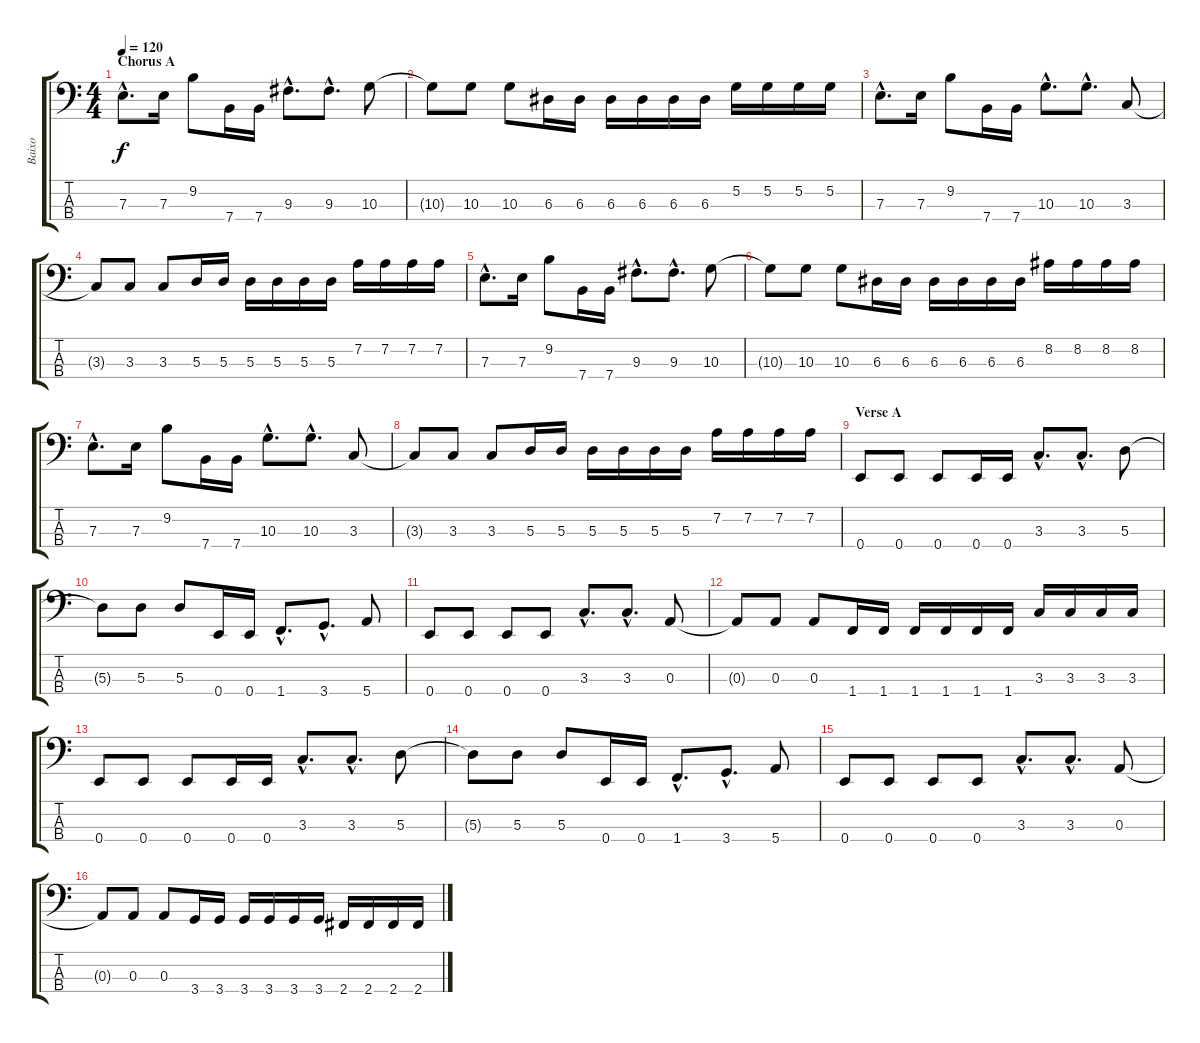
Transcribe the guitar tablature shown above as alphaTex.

\track ("Baixo" "Baixo") {instrument electricbassfinger}
\staff {score tabs}
\tuning (G2 D2 A1 E1) {hide}
\ts (4 4)
\section ("" "Chorus A")
\tempo 120
\clef f4
\ks c
7.3{hac}.8{d dy f} 7.3.16 9.2.8 7.4.16 7.4.16 9.3{hac}.8{d} 9.3{hac}.8{d} 10.3.8 |
10.3{t}.8 10.3.8 10.3.8 6.3.16 6.3.16 6.3.16 6.3.16 6.3.16 6.3.16 5.2.16 5.2.16 5.2.16 5.2.16 |
7.3{hac}.8{d} 7.3.16 9.2.8 7.4.16 7.4.16 10.3{hac}.8{d} 10.3{hac}.8{d} 3.3.8 |
3.3{t}.8 3.3.8 3.3.8 5.3.16 5.3.16 5.3.16 5.3.16 5.3.16 5.3.16 7.2.16 7.2.16 7.2.16 7.2.16 |
7.3{hac}.8{d} 7.3.16 9.2.8 7.4.16 7.4.16 9.3{hac}.8{d} 9.3{hac}.8{d} 10.3.8 |
10.3{t}.8 10.3.8 10.3.8 6.3.16 6.3.16 6.3.16 6.3.16 6.3.16 6.3.16 8.2.16 8.2.16 8.2.16 8.2.16 |
7.3{hac}.8{d} 7.3.16 9.2.8 7.4.16 7.4.16 10.3{hac}.8{d} 10.3{hac}.8{d} 3.3.8 |
3.3{t}.8 3.3.8 3.3.8 5.3.16 5.3.16 5.3.16 5.3.16 5.3.16 5.3.16 7.2.16 7.2.16 7.2.16 7.2.16 |
\section ("" "Verse A")
0.4.8 0.4.8 0.4.8 0.4.16 0.4.16 3.3{hac}.8{d} 3.3{hac}.8{d} 5.3.8 |
5.3{t}.8 5.3.8 5.3.8 0.4.16 0.4.16 1.4{hac}.8{d} 3.4{hac}.8{d} 5.4.8 |
0.4.8 0.4.8 0.4.8 0.4.8 3.3{hac}.8{d} 3.3{hac}.8{d} 0.3.8 |
0.3{t}.8 0.3.8 0.3.8 1.4.16 1.4.16 1.4.16 1.4.16 1.4.16 1.4.16 3.3.16 3.3.16 3.3.16 3.3.16 |
0.4.8 0.4.8 0.4.8 0.4.16 0.4.16 3.3{hac}.8{d} 3.3{hac}.8{d} 5.3.8 |
5.3{t}.8 5.3.8 5.3.8 0.4.16 0.4.16 1.4{hac}.8{d} 3.4{hac}.8{d} 5.4.8 |
0.4.8 0.4.8 0.4.8 0.4.8 3.3{hac}.8{d} 3.3{hac}.8{d} 0.3.8 |
0.3{t}.8 0.3.8 0.3.8 3.4.16 3.4.16 3.4.16 3.4.16 3.4.16 3.4.16 2.4.16 2.4.16 2.4.16 2.4.16
